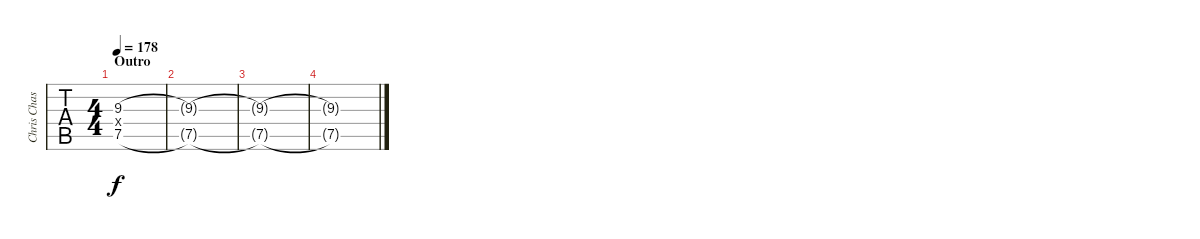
\track ("Chris Chasse - Guitar Two" "Chris Chas") {instrument distortionguitar}
\staff {tabs}
\tuning (Eb4 Bb3 Gb3 Db3 Ab2 Eb2) {hide}
\ts (4 4)
\section ("" "Outro")
\tempo 178
\clef g2
\ks c
(9.3 7.4{x} 7.5).1{dy f} |
(9.3{t} 7.5{t}).1 |
(9.3{t} 7.5{t}).1 |
(9.3{t} 7.5{t}).1
